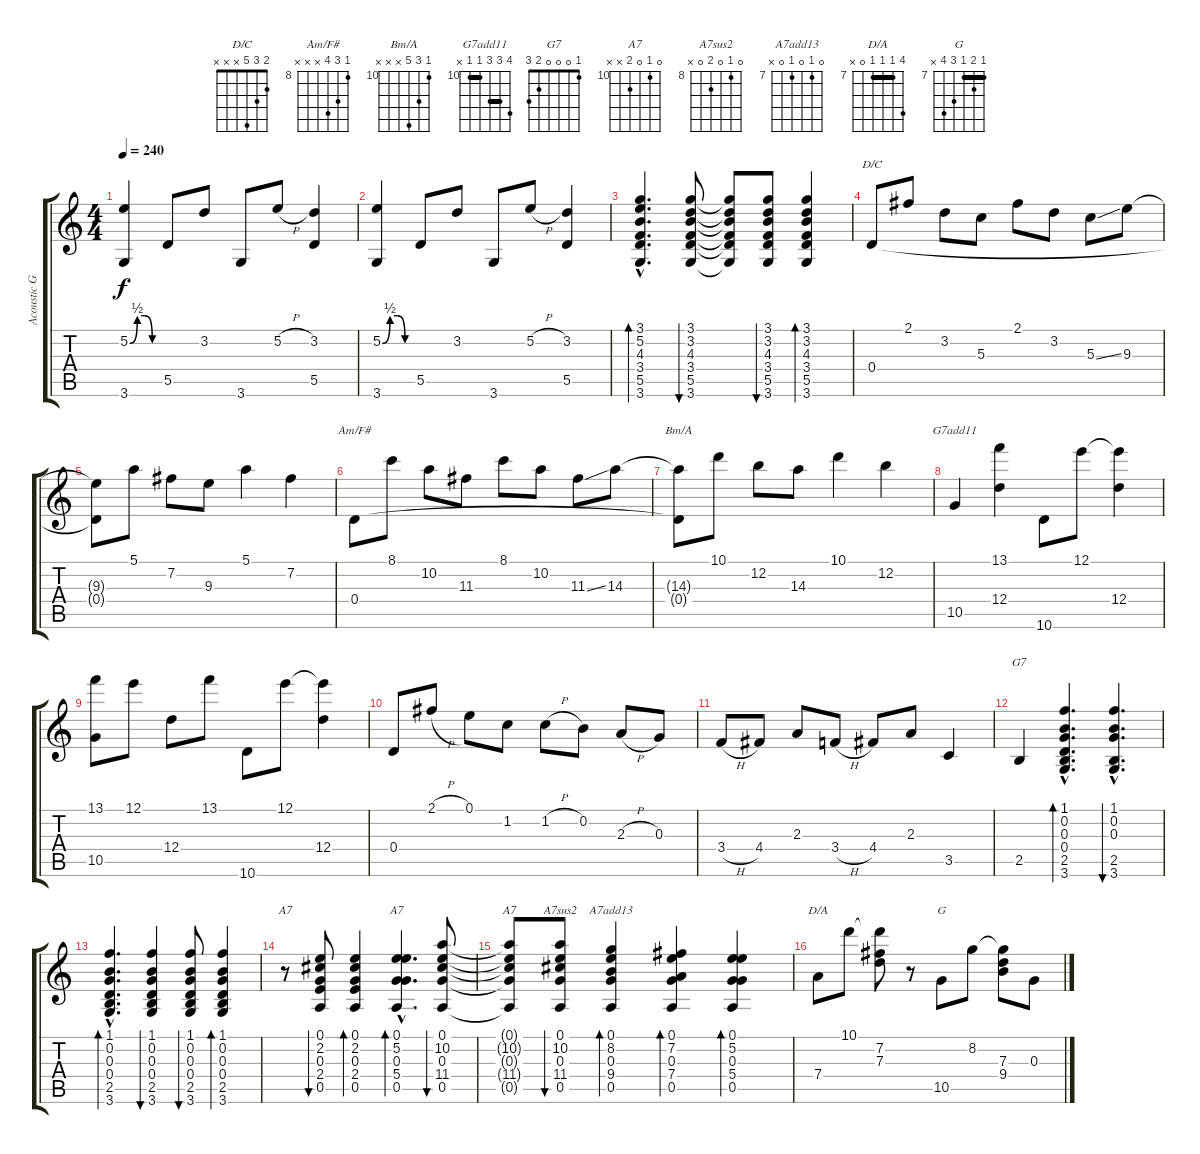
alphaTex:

\track ("Acoustic Guitar" "Acoustic G") {instrument acousticguitarsteel}
\staff {score tabs}
\tuning (E4 B3 G3 D3 A2 E2) {hide}
\chord ("D/C" 2 3 5 x x x)
\chord ("Am/F#" 8 10 11 x x x) {firstfret 8}
\chord ("Bm/A" 10 12 14 x x x) {firstfret 10}
\chord ("G7add11" 13 12 12 10 10 x) {firstfret 10 barre (10 12)}
\chord ("G7" 1 0 0 0 2 3)
\chord ("A7" x 2 0 2 0 x)
\chord ("A7" 0 5 0 5 0 x)
\chord ("A7" 0 10 0 11 x x) {firstfret 10}
\chord ("A7sus2" 0 8 0 9 0 x) {firstfret 8}
\chord ("A7add13" 0 7 0 7 0 x) {firstfret 7}
\chord ("D/A" 10 7 7 7 0 x) {firstfret 7 barre 7}
\chord ("G" 7 8 7 9 10 x) {firstfret 7 barre 7}
\ts (4 4)
\tempo 240
\clef g2
\ks c
(5.2{be (custom 0 0 15 2 30 2 45 0 60 0)} 3.6).4{dy f} 5.5.8 3.2.8 3.6.8 5.2{h}.8 (3.2 5.5).4 |
(5.2{be (custom 0 0 15 2 30 2 45 0 60 0)} 3.6).4 5.5.8 3.2.8 3.6.8 5.2{h}.8 (3.2 5.5).4 |
(3.1{hac} 5.2{hac} 4.3{hac} 3.4{hac} 5.5{hac} 3.6{hac}).4{d bd 120} (3.1 3.2 4.3 3.4 5.5 3.6).8{bu 120} (3.1{t} 3.2{t} 4.3{t} 3.4{t} 5.5{t} 3.6{t}).8 (3.1 3.2 4.3 3.4 5.5 3.6).8{bu 120} (3.1 3.2 4.3 3.4 5.5 3.6).4{bd 120} |
0.4.8{ch "D/C"} 2.1.8 3.2.8 5.3.8 2.1.8 3.2.8 5.3{ss}.8 9.3.8 |
(9.3{t} 0.4{t}).8 5.1.8 7.2.8 9.3.8 5.1.4 7.2.4 |
0.4.8{ch "Am/F#"} 8.1.8 10.2.8 11.3.8 8.1.8 10.2.8 11.3{ss}.8 14.3.8 |
(14.3{t} 0.4{t}).8{ch "Bm/A"} 10.1.8 12.2.8 14.3.8 10.1.4 12.2.4 |
10.5.4{ch "G7add11"} (13.1 12.4).4 10.6.8 12.1.8 (12.1{t} 12.4).4 |
(13.1 10.5).8 12.1.8 12.4.8 13.1.8 10.6.8 12.1.8 (12.1{t} 12.4).4 |
0.4.8 2.1{h}.8 0.1.8 1.2.8 1.2{h}.8 0.2.8 2.3{h}.8 0.3.8 |
3.4{h}.8 4.4.8 2.3.8 3.4{h}.8 4.4.8 2.3.8 3.5.4 |
2.5.4{ch "G7"} (1.1{hac} 0.2{hac} 0.3{hac} 0.4{hac} 2.5{hac} 3.6{hac}).4{d bd 30} (1.1{hac} 0.2{hac} 0.3{hac} 2.5{hac} 3.6{hac}).4{d bu 30} |
(1.1{hac} 0.2{hac} 0.3{hac} 0.4{hac} 2.5{hac} 3.6{hac}).4{d bd 30} (1.1 0.2 0.3 0.4 2.5 3.6).4{bu 30} (1.1 0.2 0.3 0.4 2.5 3.6).8{bu 30} (1.1 0.2 0.3 0.4 2.5 3.6).4{bd 30} |
r.8{ch "A7"} (0.1 2.2 0.3 2.4 0.5).8{bu 30} (0.1 2.2 0.3 2.4 0.5).4{bd 30} (0.1{hac} 5.2{hac} 0.3{hac} 5.4{hac} 0.5{hac}).4{d bd 30 ch "A7"} (0.1 10.2 0.3 11.4 0.5).8{bu 30} |
(0.1{t} 10.2{t} 0.3{t} 11.4{t} 0.5{t}).8{ch "A7"} (0.1 10.2 0.3 11.4 0.5).8{bu 30 ch "A7sus2"} (0.1 8.2 0.3 9.4 0.5).4{bd 30 ch "A7add13"} (0.1 7.2 0.3 7.4 0.5).4{bd 30} (0.1 5.2 0.3 5.4 0.5).4{bd 30} |
7.4.8{ch "D/A"} 10.1.8 (10.1{t} 7.2 7.3).8 r.8 10.5.8{ch "G"} 8.2.8 (8.2{t} 7.3 9.4).8 0.3.8
